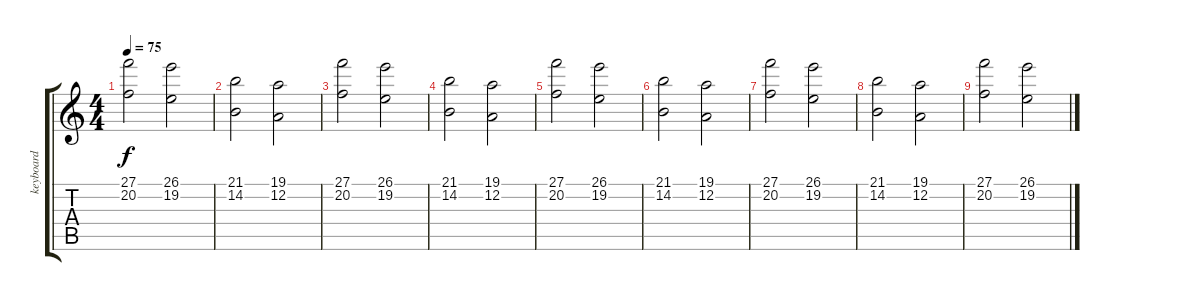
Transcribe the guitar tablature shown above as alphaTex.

\track ("keyboard" "keyboard") {instrument lead6voice}
\staff {score tabs}
\tuning (D4 A3 F3 C3 G2 D2) {hide}
\ts (4 4)
\tempo 75
\clef g2
\ks c
(27.1 20.2).2{dy f} (26.1 19.2).2 |
(21.1 14.2).2 (19.1 12.2).2 |
(27.1 20.2).2 (26.1 19.2).2 |
(21.1 14.2).2 (19.1 12.2).2 |
(27.1 20.2).2 (26.1 19.2).2 |
(21.1 14.2).2{volume 10} (19.1 12.2).2{volume 9} |
(27.1 20.2).2{volume 8} (26.1 19.2).2 |
(21.1 14.2).2{volume 7} (19.1 12.2).2{volume 6} |
(27.1 20.2).2{volume 4} (26.1 19.2).2{volume 3}
